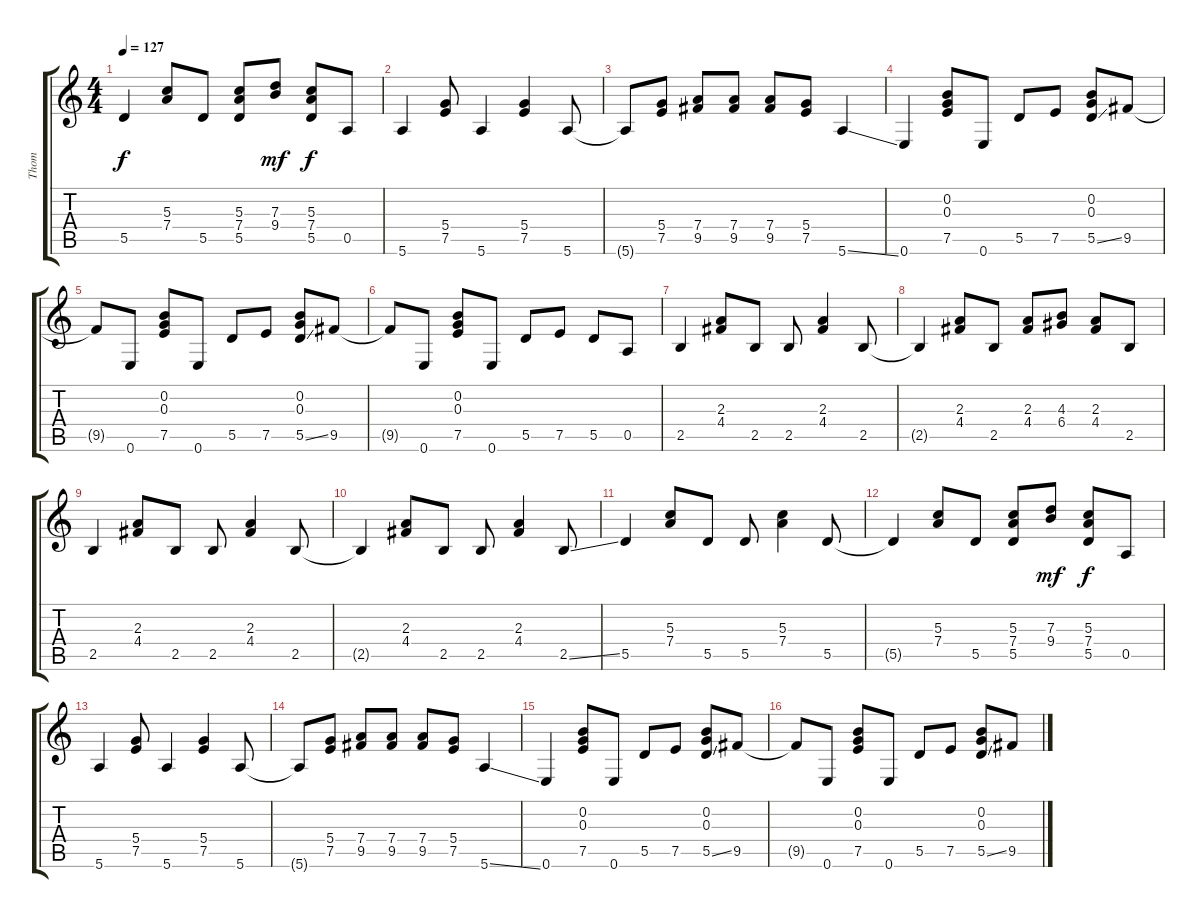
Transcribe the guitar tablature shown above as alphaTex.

\track ("Thom" "Thom") {instrument electricguitarjazz}
\staff {score tabs}
\tuning (E4 B3 G3 D3 A2 E2) {hide}
\ts (4 4)
\tempo 127
\clef g2
\ks c
5.5{t}.4{dy f} (5.3 7.4).8 5.5.8 (5.3 7.4 5.5).8 (7.3 9.4).8{dy mf} (5.3 7.4 5.5).8{dy f} 0.5.8 |
5.6.4 (5.4 7.5).8 5.6.4 (5.4 7.5).4 5.6.8 |
5.6{t}.8 (5.4 7.5).8 (7.4 9.5).8 (7.4 9.5).8 (7.4 9.5).8 (5.4 7.5).8 5.6{ss}.4 |
0.6.4 (0.2 0.3 7.5).8 0.6.8 5.5.8 7.5.8 (0.2 0.3 5.5{ss}).8 9.5.8 |
9.5{t}.8 0.6.8 (0.2 0.3 7.5).8 0.6.8 5.5.8 7.5.8 (0.2 0.3 5.5{ss}).8 9.5.8 |
9.5{t}.8 0.6.8 (0.2 0.3 7.5).8 0.6.8 5.5.8 7.5.8 5.5.8 0.5.8 |
2.5.4 (2.3 4.4).8 2.5.8 2.5.8 (2.3 4.4).4 2.5.8 |
2.5{t}.4 (2.3 4.4).8 2.5.8 (2.3 4.4).8 (4.3 6.4).8 (2.3 4.4).8 2.5.8 |
2.5.4 (2.3 4.4).8 2.5.8 2.5.8 (2.3 4.4).4 2.5.8 |
2.5{t}.4 (2.3 4.4).8 2.5.8 2.5.8 (2.3 4.4).4 2.5{ss}.8 |
5.5.4 (5.3 7.4).8 5.5.8 5.5.8 (5.3 7.4).4 5.5.8 |
5.5{t}.4 (5.3 7.4).8 5.5.8 (5.3 7.4 5.5).8 (7.3 9.4).8{dy mf} (5.3 7.4 5.5).8{dy f} 0.5.8 |
5.6.4 (5.4 7.5).8 5.6.4 (5.4 7.5).4 5.6.8 |
5.6{t}.8 (5.4 7.5).8 (7.4 9.5).8 (7.4 9.5).8 (7.4 9.5).8 (5.4 7.5).8 5.6{ss}.4 |
0.6.4 (0.2 0.3 7.5).8 0.6.8 5.5.8 7.5.8 (0.2 0.3 5.5{ss}).8 9.5.8 |
9.5{t}.8 0.6.8 (0.2 0.3 7.5).8 0.6.8 5.5.8 7.5.8 (0.2 0.3 5.5{ss}).8 9.5.8
